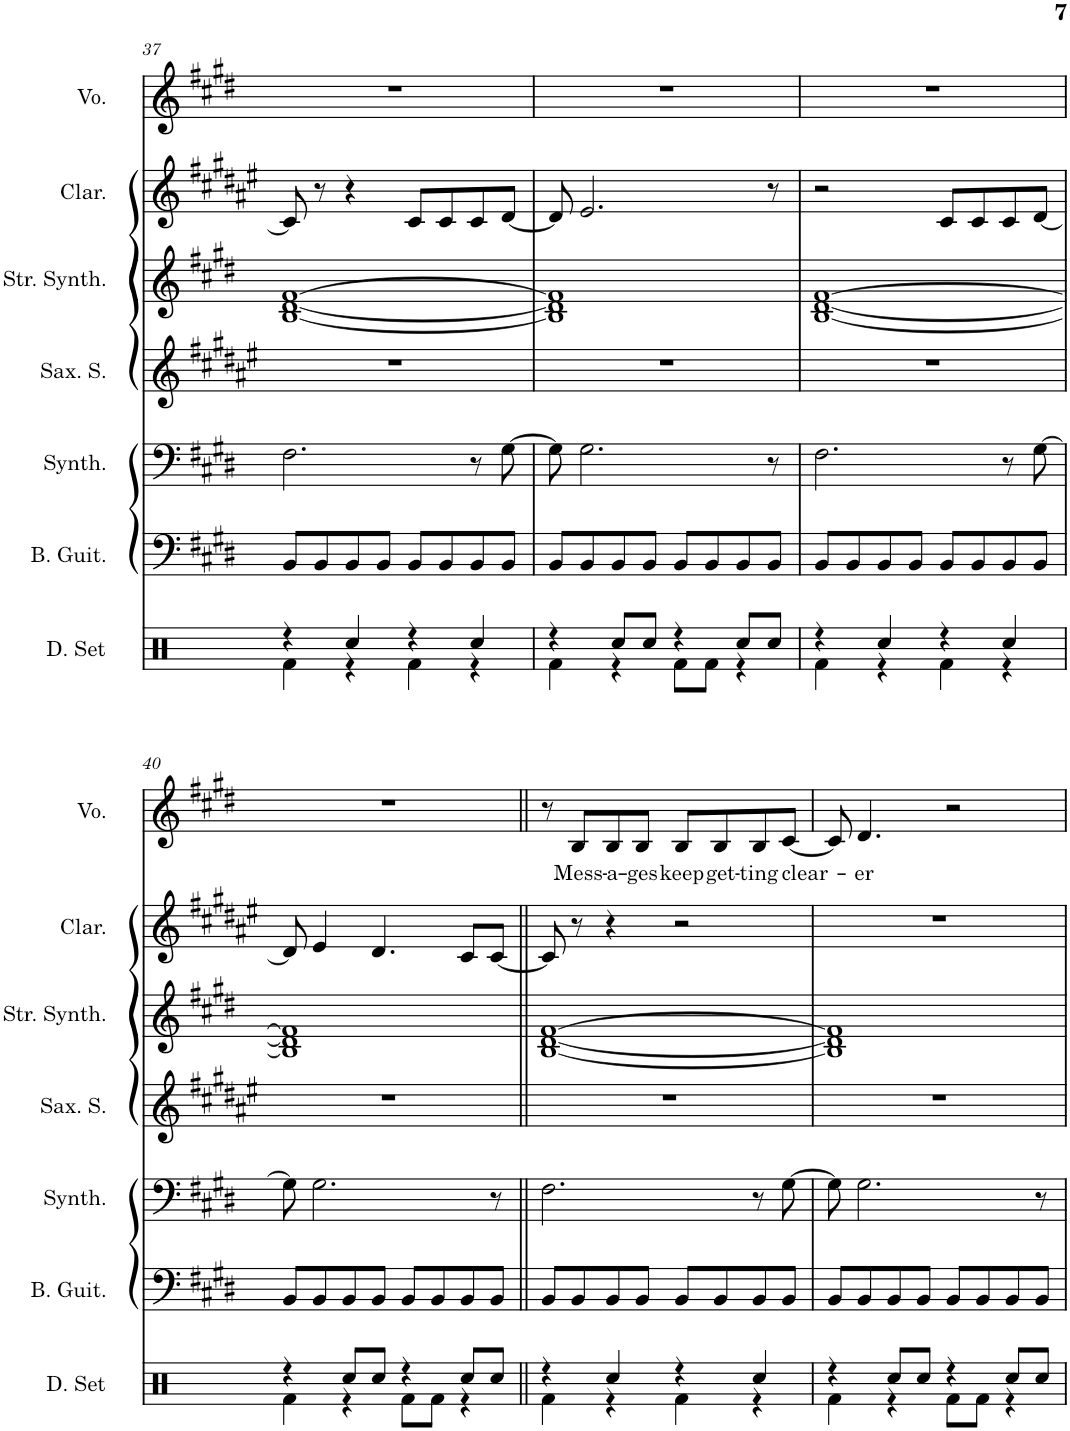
**kern	**kern	**kern	**kern	**kern	**kern	**kern	**text
*part7	*part6	*part5	*part4	*part3	*part2	*part1	*part1
*staff7	*staff6	*staff5	*staff4	*staff3	*staff2	*staff1	*staff1
*I"Drumset	*I"Bass Guitar	*I"Bass Synthesizer	*I"Saxophone soprano	*I"String Synthesizer	*I"Clarinette	*I"Voice	*
*I'D. Set	*I'B. Guit.	*I'Synth.	*I'Sax. S.	*I'Str. Synth.	*I'Clar.	*I'Vo.	*
!!LO:PB:g=z
*clefX	*clefF4	*clefF4	*clefG2	*clefG2	*clefG2	*clefG2	*
*	*Trd7c12	*	*Trd1c2	*	*Trd1c2	*	*
*k[]	*k[f#c#g#d#]	*k[f#c#g#d#]	*k[f#c#g#d#a#e#]	*k[f#c#g#d#]	*k[f#c#g#d#a#e#]	*k[f#c#g#d#]	*
*M4/4	*M4/4	*M4/4	*M4/4	*M4/4	*M4/4	*M4/4	*
=37	=37	=37	=37	=37	=37	=37	=37
*^	*	*	*	*	*	*	*
4r	4Rf\	8BB/L	2.F#\	1r	[1B [1d# [1f#	8c#/]	1r	.
.	.	8BB/	.	.	.	8r	.	.
4Rcc/	4r	8BB/	.	.	.	4r	.	.
.	.	8BB/J	.	.	.	.	.	.
4r	4Rf\	8BB/L	.	.	.	8c#/L	.	.
.	.	8BB/	.	.	.	8c#/	.	.
4Rcc/	4r	8BB/	8r	.	.	8c#/	.	.
.	.	8BB/J	[8G#\	.	.	[8d#/J	.	.
=38	=38	=38	=38	=38	=38	=38	=38	=38
4r	4Rf\	8BB/L	8G#\]	1r	1B] 1d#] 1f#]	8d#/]	1r	.
.	.	8BB/	2.G#\	.	.	2.e#/	.	.
8Rcc/L	4r	8BB/	.	.	.	.	.	.
8Rcc/J	.	8BB/J	.	.	.	.	.	.
4r	8Rf\L	8BB/L	.	.	.	.	.	.
.	8Rf\J	8BB/	.	.	.	.	.	.
8Rcc/L	4r	8BB/	.	.	.	.	.	.
8Rcc/J	.	8BB/J	8r	.	.	8r	.	.
=39	=39	=39	=39	=39	=39	=39	=39	=39
4r	4Rf\	8BB/L	2.F#\	1r	[1B [1d# [1f#	2r	1r	.
.	.	8BB/	.	.	.	.	.	.
4Rcc/	4r	8BB/	.	.	.	.	.	.
.	.	8BB/J	.	.	.	.	.	.
4r	4Rf\	8BB/L	.	.	.	8c#/L	.	.
.	.	8BB/	.	.	.	8c#/	.	.
4Rcc/	4r	8BB/	8r	.	.	8c#/	.	.
.	.	8BB/J	[8G#\	.	.	[8d#/J	.	.
!!LO:LB:g=z
=40	=40	=40	=40	=40	=40	=40	=40	=40
4r	4Rf\	8BB/L	8G#\]	1r	1B] 1d#] 1f#]	8d#/]	1r	.
.	.	8BB/	2.G#\	.	.	4e#/	.	.
8Rcc/L	4r	8BB/	.	.	.	.	.	.
8Rcc/J	.	8BB/J	.	.	.	4.d#/	.	.
4r	8Rf\L	8BB/L	.	.	.	.	.	.
.	8Rf\J	8BB/	.	.	.	.	.	.
8Rcc/L	4r	8BB/	.	.	.	8c#/L	.	.
8Rcc/J	.	8BB/J	8r	.	.	[8c#/J	.	.
=41||	=41||	=41||	=41||	=41||	=41||	=41||	=41||	=41||
4r	4Rf\	8BB/L	2.F#\	1r	[1B [1d# [1f#	8c#/]	8r	.
!	!	!	!	!	!	!	!	!LO:LY:b
.	.	8BB/	.	.	.	8r	8B/L	Mess-
!	!	!	!	!	!	!	!	!LO:LY:b
4Rcc/	4r	8BB/	.	.	.	4r	8B/	-a-
!	!	!	!	!	!	!	!	!LO:LY:b
.	.	8BB/J	.	.	.	.	8B/J	-ges
!	!	!	!	!	!	!	!	!LO:LY:b
4r	4Rf\	8BB/L	.	.	.	2r	8B/L	keep
!	!	!	!	!	!	!	!	!LO:LY:b
.	.	8BB/	.	.	.	.	8B/	get-
!	!	!	!	!	!	!	!	!LO:LY:b
4Rcc/	4r	8BB/	8r	.	.	.	8B/	-ting
!	!	!	!	!	!	!	!	!LO:LY:b
.	.	8BB/J	[8G#\	.	.	.	[8c#/J	clear-
=42	=42	=42	=42	=42	=42	=42	=42	=42
4r	4Rf\	8BB/L	8G#\]	1r	1B] 1d#] 1f#]	1r	8c#/]	.
!	!	!	!	!	!	!	!	!LO:LY:b
.	.	8BB/	2.G#\	.	.	.	4.d#/	-er
8Rcc/L	4r	8BB/	.	.	.	.	.	.
8Rcc/J	.	8BB/J	.	.	.	.	.	.
4r	8Rf\L	8BB/L	.	.	.	.	2r	.
.	8Rf\J	8BB/	.	.	.	.	.	.
8Rcc/L	4r	8BB/	.	.	.	.	.	.
8Rcc/J	.	8BB/J	8r	.	.	.	.	.
*v	*v	*	*	*	*	*	*	*
=	=	=	=	=	=	=	=
*-	*-	*-	*-	*-	*-	*-	*-
